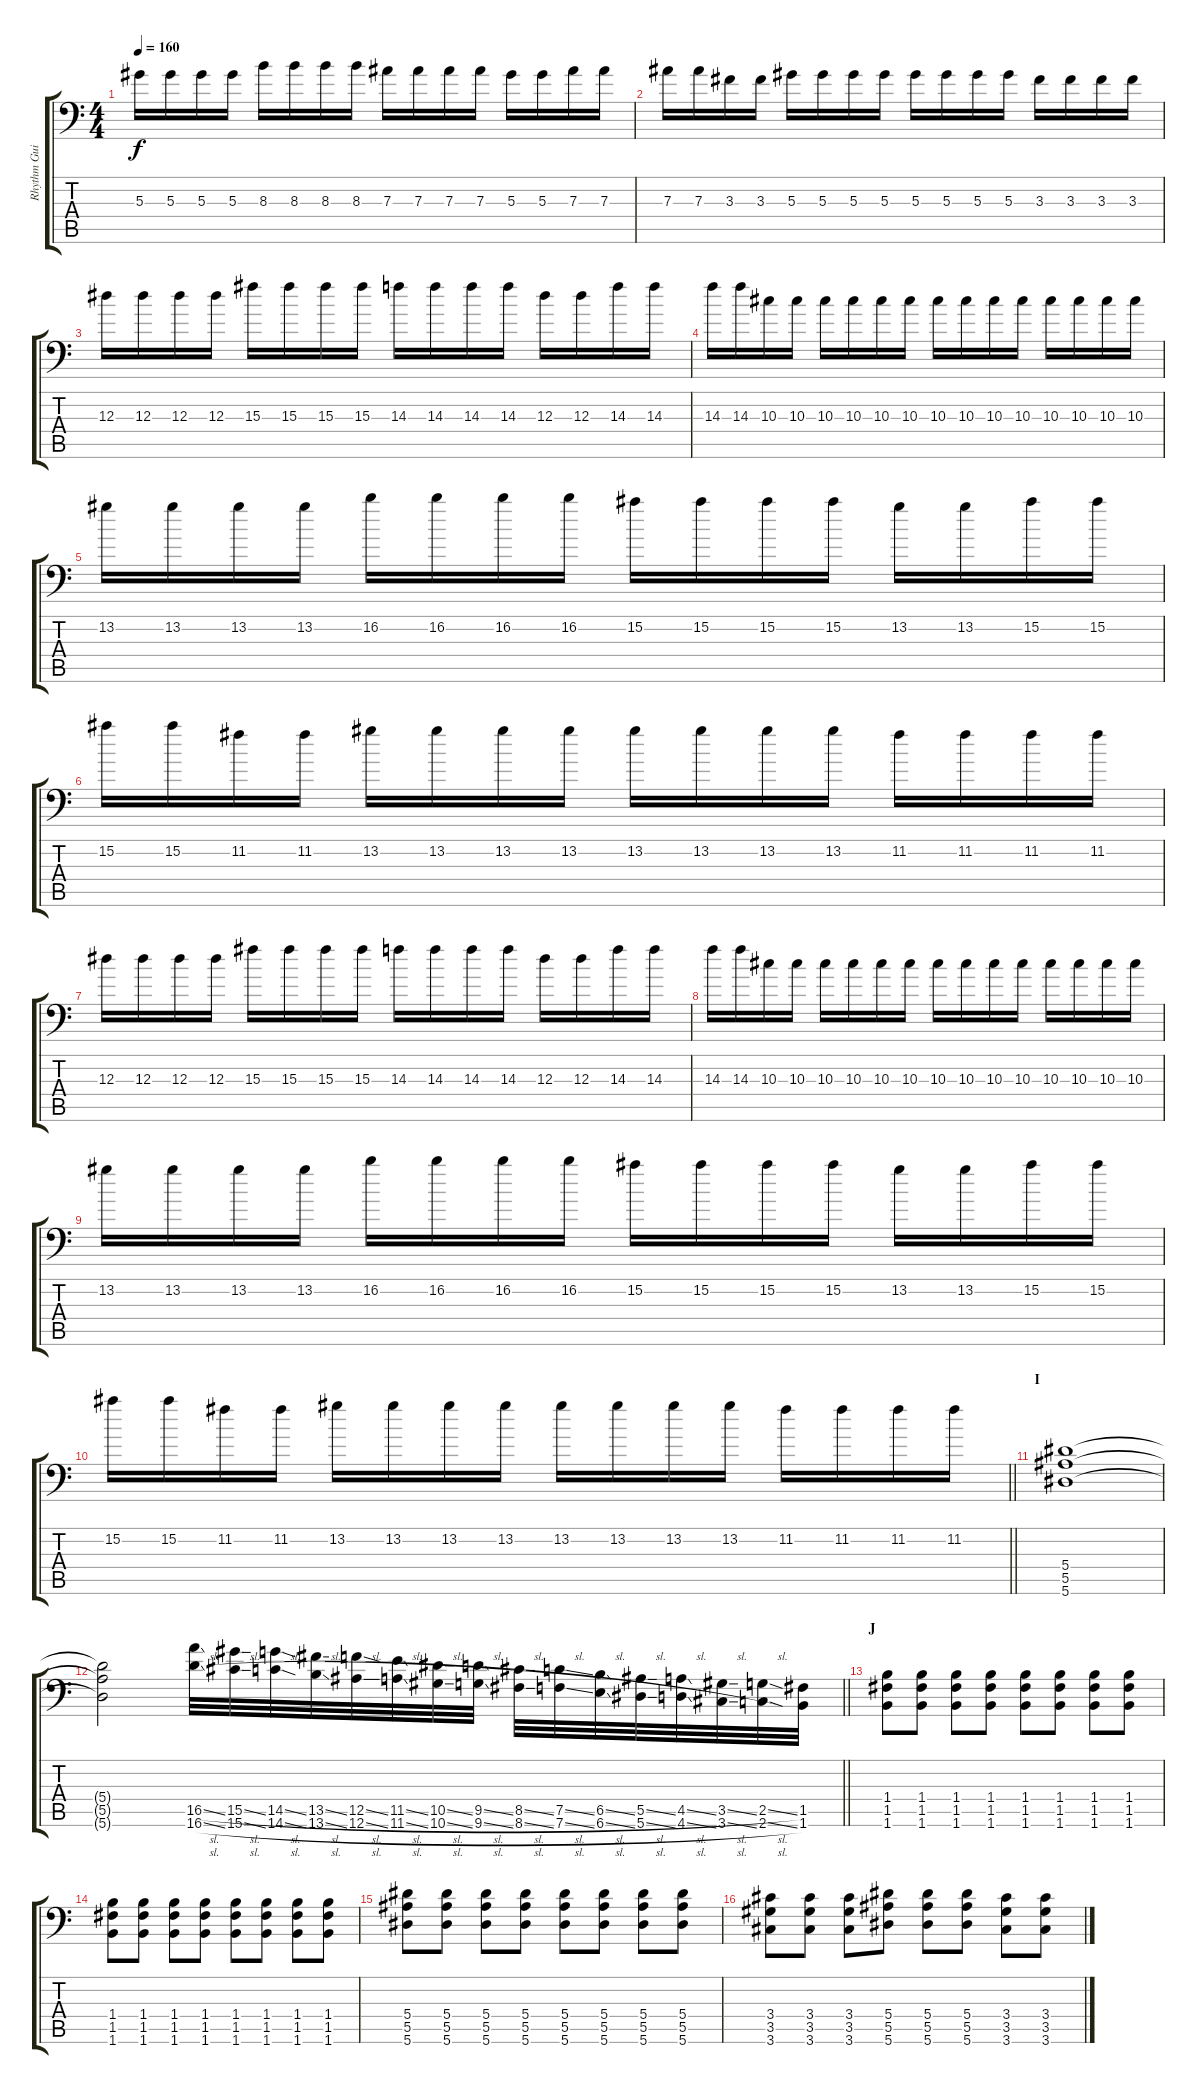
\track ("Rhythm Guitar: Chris Di Carlo" "Rhythm Gui") {instrument distortionguitar}
\staff {score tabs}
\tuning (C4 G3 Eb3 Bb2 F2 Bb1) {hide}
\ts (4 4)
\tempo 160
\clef f4
\ks c
5.3.16{dy f} 5.3.16 5.3.16 5.3.16 8.3.16 8.3.16 8.3.16 8.3.16 7.3.16 7.3.16 7.3.16 7.3.16 5.3.16 5.3.16 7.3.16 7.3.16 |
7.3.16 7.3.16 3.3.16 3.3.16 5.3.16 5.3.16 5.3.16 5.3.16 5.3.16 5.3.16 5.3.16 5.3.16 3.3.16 3.3.16 3.3.16 3.3.16 |
12.3.16 12.3.16 12.3.16 12.3.16 15.3.16 15.3.16 15.3.16 15.3.16 14.3.16 14.3.16 14.3.16 14.3.16 12.3.16 12.3.16 14.3.16 14.3.16 |
14.3.16 14.3.16 10.3.16 10.3.16 10.3.16 10.3.16 10.3.16 10.3.16 10.3.16 10.3.16 10.3.16 10.3.16 10.3.16 10.3.16 10.3.16 10.3.16 |
13.2.16 13.2.16 13.2.16 13.2.16 16.2.16 16.2.16 16.2.16 16.2.16 15.2.16 15.2.16 15.2.16 15.2.16 13.2.16 13.2.16 15.2.16 15.2.16 |
15.2.16 15.2.16 11.2.16 11.2.16 13.2.16 13.2.16 13.2.16 13.2.16 13.2.16 13.2.16 13.2.16 13.2.16 11.2.16 11.2.16 11.2.16 11.2.16 |
12.3.16 12.3.16 12.3.16 12.3.16 15.3.16 15.3.16 15.3.16 15.3.16 14.3.16 14.3.16 14.3.16 14.3.16 12.3.16 12.3.16 14.3.16 14.3.16 |
14.3.16 14.3.16 10.3.16 10.3.16 10.3.16 10.3.16 10.3.16 10.3.16 10.3.16 10.3.16 10.3.16 10.3.16 10.3.16 10.3.16 10.3.16 10.3.16 |
13.2.16 13.2.16 13.2.16 13.2.16 16.2.16 16.2.16 16.2.16 16.2.16 15.2.16 15.2.16 15.2.16 15.2.16 13.2.16 13.2.16 15.2.16 15.2.16 |
\barLineRight lightlight
15.2.16 15.2.16 11.2.16 11.2.16 13.2.16 13.2.16 13.2.16 13.2.16 13.2.16 13.2.16 13.2.16 13.2.16 11.2.16 11.2.16 11.2.16 11.2.16 |
\section ("" "I")
(5.4 5.5 5.6).1 |
\barLineRight lightlight
(5.4{t} 5.5{t} 5.6{t}).2 (16.5{sl} 16.6{sl}).32 (15.5{sl} 15.6{sl}).32 (14.5{sl} 14.6{sl}).32 (13.5{sl} 13.6{sl}).32 (12.5{sl} 12.6{sl}).32 (11.5{sl} 11.6{sl}).32 (10.5{sl} 10.6{sl}).32 (9.5{sl} 9.6{sl}).32 (8.5{sl} 8.6{sl}).32 (7.5{sl} 7.6{sl}).32 (6.5{sl} 6.6{sl}).32 (5.5{sl} 5.6{sl}).32 (4.5{sl} 4.6{sl}).32 (3.5{sl} 3.6{sl}).32 (2.5{sl} 2.6{sl}).32 (1.5 1.6).32 |
\section ("" "J")
(1.4 1.5 1.6).8 (1.4 1.5 1.6).8 (1.4 1.5 1.6).8 (1.4 1.5 1.6).8 (1.4 1.5 1.6).8 (1.4 1.5 1.6).8 (1.4 1.5 1.6).8 (1.4 1.5 1.6).8 |
(1.4 1.5 1.6).8 (1.4 1.5 1.6).8 (1.4 1.5 1.6).8 (1.4 1.5 1.6).8 (1.4 1.5 1.6).8 (1.4 1.5 1.6).8 (1.4 1.5 1.6).8 (1.4 1.5 1.6).8 |
(5.4 5.5 5.6).8 (5.4 5.5 5.6).8 (5.4 5.5 5.6).8 (5.4 5.5 5.6).8 (5.4 5.5 5.6).8 (5.4 5.5 5.6).8 (5.4 5.5 5.6).8 (5.4 5.5 5.6).8 |
(3.4 3.5 3.6).8 (3.4 3.5 3.6).8 (3.4 3.5 3.6).8 (5.4 5.5 5.6).8 (5.4 5.5 5.6).8 (5.4 5.5 5.6).8 (3.4 3.5 3.6).8 (3.4 3.5 3.6).8
